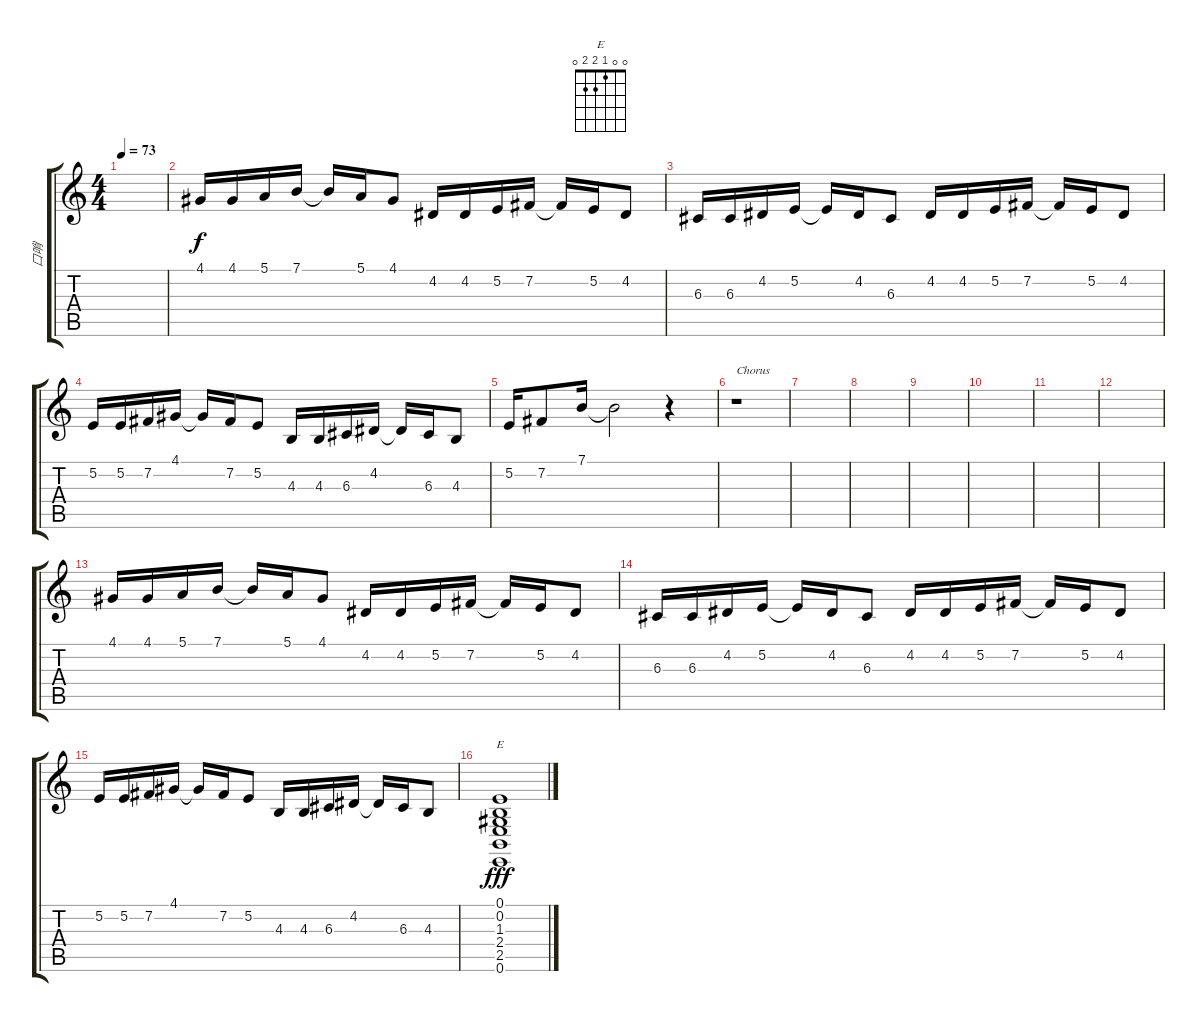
\track ("口哨" "口哨") {instrument tangoaccordion}
\staff {score tabs}
\tuning (E4 B3 G3 D3 A2 E2) {hide}
\chord ("E" 0 0 1 2 2 0)
\ts (4 4)
\tempo 73
\clef g2
\ks c
|
4.1.16 4.1.16 5.1.16 7.1.16 7.1{t}.16 5.1.16 4.1.8 4.2.16 4.2.16 5.2.16 7.2.16 7.2{t}.16 5.2.16 4.2.8 |
6.3.16 6.3.16 4.2.16 5.2.16 5.2{t}.16 4.2.16 6.3.8 4.2.16 4.2.16 5.2.16 7.2.16 7.2{t}.16 5.2.16 4.2.8 |
5.2.16 5.2.16 7.2.16 4.1.16 4.1{t}.16 7.2.16 5.2.8 4.3.16 4.3.16 6.3.16 4.2.16 4.2{t}.16 6.3.16 4.3.8 |
5.2.16 7.2.8 7.1.16 7.1{t}.2 r.4 |
r.1{txt "Chorus"} |
|
|
|
|
|
|
4.1.16 4.1.16 5.1.16 7.1.16 7.1{t}.16 5.1.16 4.1.8 4.2.16 4.2.16 5.2.16 7.2.16 7.2{t}.16 5.2.16 4.2.8 |
6.3.16 6.3.16 4.2.16 5.2.16 5.2{t}.16 4.2.16 6.3.8 4.2.16 4.2.16 5.2.16 7.2.16 7.2{t}.16 5.2.16 4.2.8 |
5.2.16 5.2.16 7.2.16 4.1.16 4.1{t}.16 7.2.16 5.2.8 4.3.16 4.3.16 6.3.16 4.2.16 4.2{t}.16 6.3.16 4.3.8 |
(0.1 0.2 1.3 2.4 2.5 0.6).1{ch "E" dy fff volume 16}
